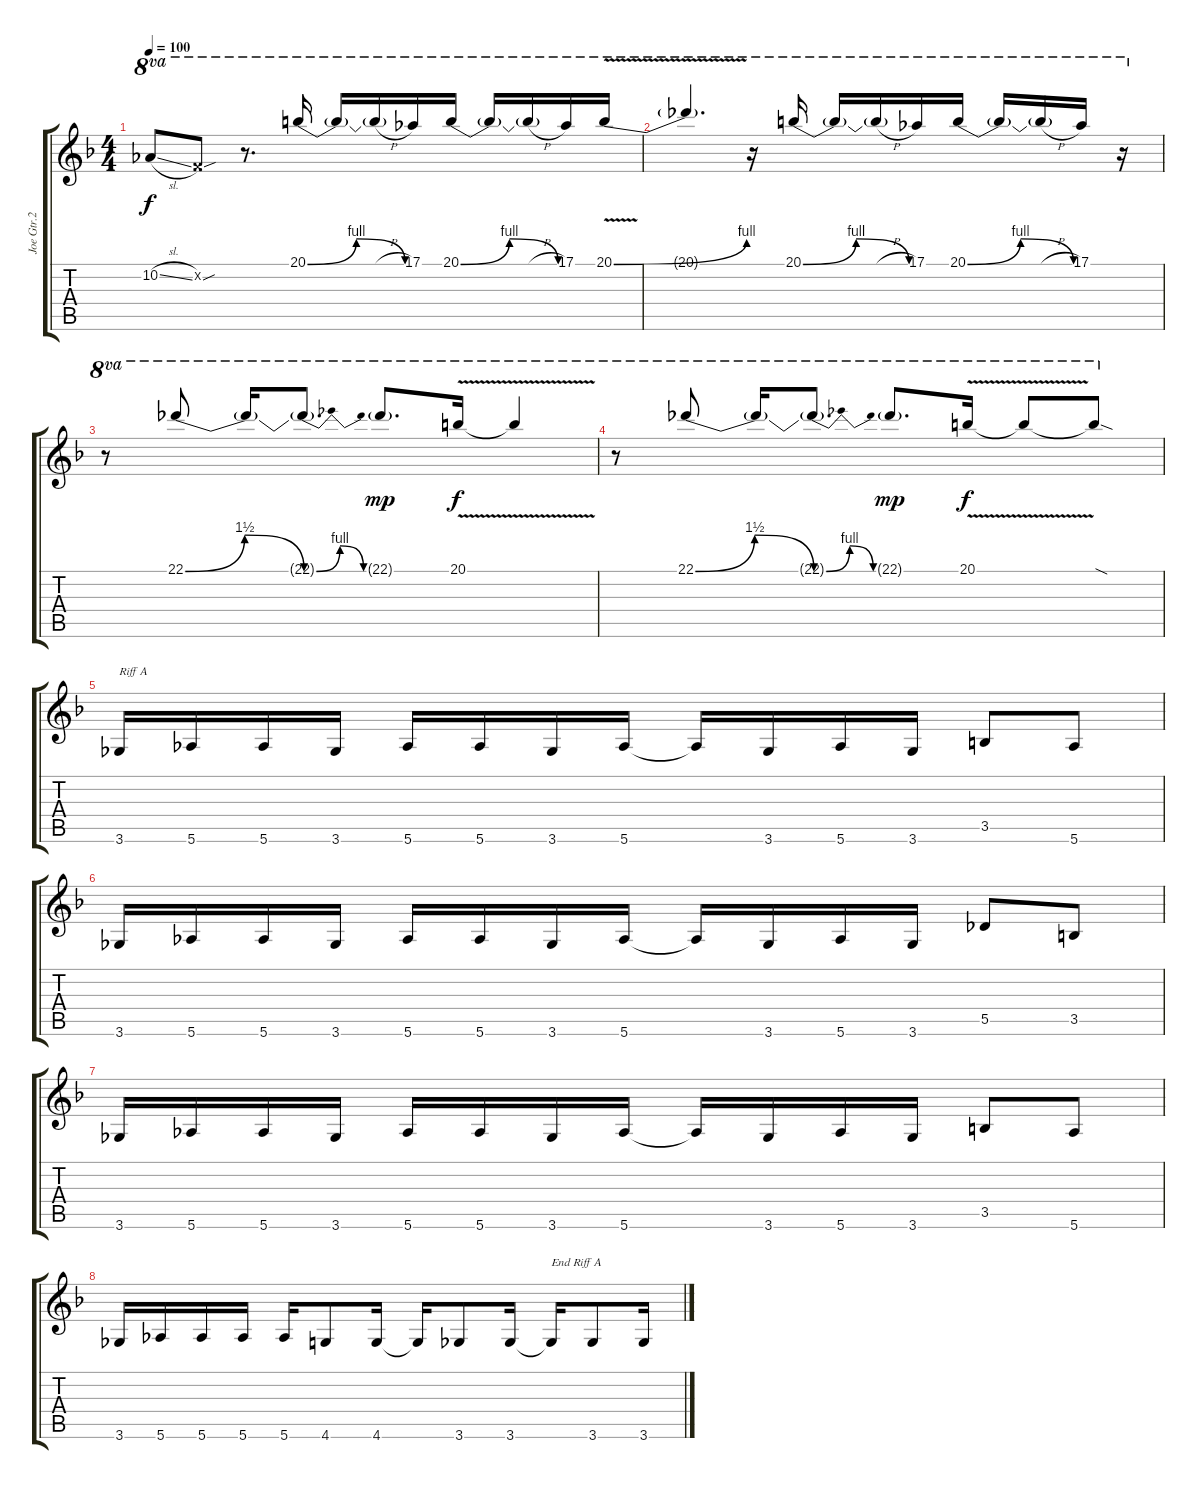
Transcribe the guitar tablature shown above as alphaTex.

\track ("Joe Gtr.2" "Joe Gtr.2") {instrument distortionguitar}
\staff {score tabs}
\tuning (Eb4 Bb3 Gb3 Db3 Ab2 Eb2) {hide}
\ts (4 4)
\tempo 100
\clef g2
\ks dminor
10.2{sl}.8{ot 8va dy f} 7.2{sou x}.8{ot 8va} r.8{d ot 8va} 20.1{be (bendrelease 0 0 25 4 35 4 60 0)}.16{ot 8va beam Up} 20.1{t}.16{ot 8va beam Up} 20.1{h t}.16{ot 8va beam Up} 17.1.16{ot 8va beam Up} 20.1{be (bendrelease 0 0 25 4 35 4 60 0)}.16{ot 8va beam Up} 20.1{t}.16{ot 8va beam Up} 20.1{h t}.16{ot 8va beam Up} 17.1.16{ot 8va beam Up} 20.1{be (bend 0 0 60 4) v}.16{ot 8va beam Up} |
20.1{t}.4{d ot 8va beam Up} r.16{ot 8va} 20.1{be (bendrelease 0 0 25 4 35 4 60 0)}.16{ot 8va beam Up} 20.1{t}.16{ot 8va beam Up} 20.1{h t}.16{ot 8va beam Up} 17.1.16{ot 8va beam Up} 20.1{be (bendrelease 0 0 25 4 35 4 60 0)}.16{ot 8va beam Up} 20.1{t}.16{ot 8va beam Up} 20.1{h t}.16{ot 8va beam Up} 17.1.16{ot 8va beam Up} r.16{ot 8va} |
r.8{ot 8va} 22.1{be (bendrelease 0 0 25 6 35 6 60 0)}.8{ot 8va beam Up} 22.1{t}.16{ot 8va beam Up} 22.1{be (bendrelease 0 0 10 4 30 4 60 0) t}.8{d ot 8va beam Up} 22.1{g}.8{d ot 8va dy mp beam Up} 20.1{v}.16{ot 8va dy f beam Up} 20.1{t}.4{ot 8va beam Up} |
r.8{ot 8va} 22.1{be (bendrelease 0 0 25 6 35 6 60 0)}.8{ot 8va beam Up} 22.1{t}.16{ot 8va beam Up} 22.1{be (bendrelease 0 0 10 4 30 4 60 0) t}.8{d ot 8va beam Up} 22.1{g}.8{d ot 8va dy mp beam Up} 20.1{v}.16{ot 8va dy f beam Up} 20.1{t}.8{ot 8va beam Up} 20.1{sod t}.8{ot 8va beam Up} |
3.6.16{txt "Riff A"} 5.6.16 5.6.16 3.6.16 5.6.16 5.6.16 3.6.16 5.6.16 5.6{t}.16 3.6.16 5.6.16 3.6.16 3.5.8 5.6.8 |
3.6.16 5.6.16 5.6.16 3.6.16 5.6.16 5.6.16 3.6.16 5.6.16 5.6{t}.16 3.6.16 5.6.16 3.6.16 5.5.8 3.5.8 |
3.6.16 5.6.16 5.6.16 3.6.16 5.6.16 5.6.16 3.6.16 5.6.16 5.6{t}.16 3.6.16 5.6.16 3.6.16 3.5.8 5.6.8 |
3.6.16 5.6.16 5.6.16 5.6.16 5.6.16 4.6.8 4.6.16 4.6{t}.16 3.6.8 3.6.16 3.6{t}.16{txt "End Riff A"} 3.6.8 3.6.16
